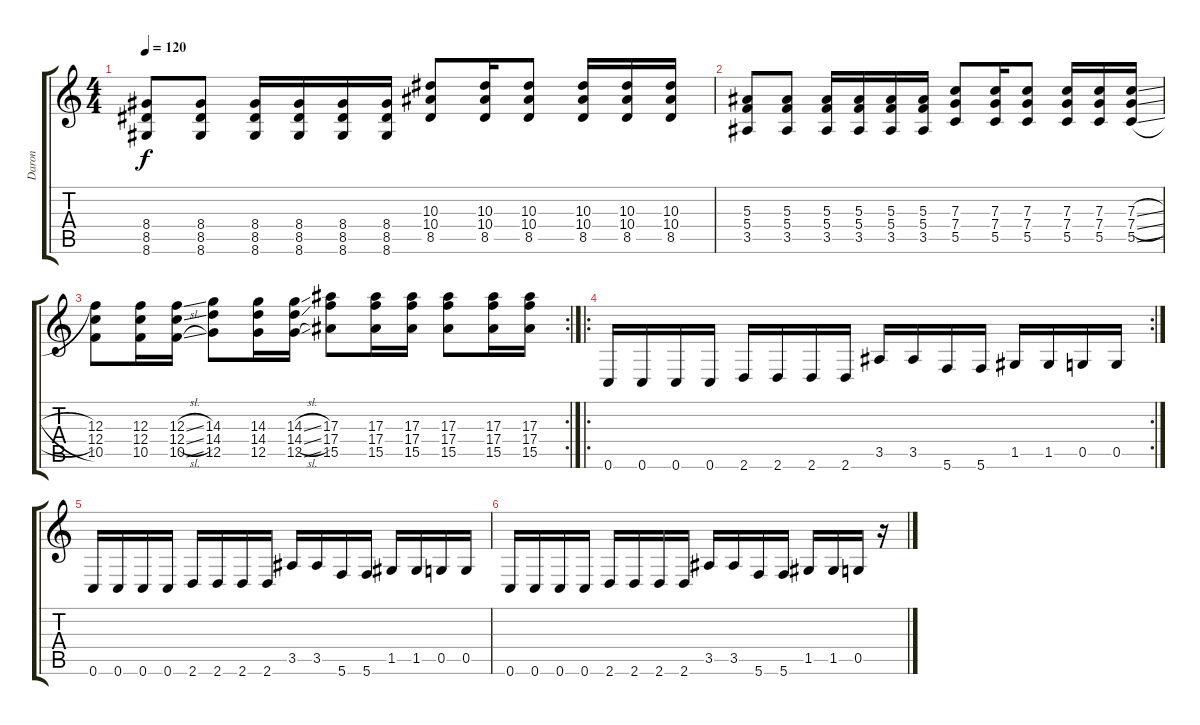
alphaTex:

\track ("Daron" "Daron") {instrument distortionguitar}
\staff {score tabs}
\tuning (D4 A3 F3 C3 G2 C2) {hide}
\ts (4 4)
\tempo 120
\clef g2
\ks c
(8.4 8.5 8.6).8{dy f} (8.4 8.5 8.6).8 (8.4 8.5 8.6).16 (8.4 8.5 8.6).16 (8.4 8.5 8.6).16 (8.4 8.5 8.6).16 (10.3 10.4 8.5).8 (10.3 10.4 8.5).16 (10.3 10.4 8.5).8 (10.3 10.4 8.5).16 (10.3 10.4 8.5).16 (10.3 10.4 8.5).16 |
(5.3 5.4 3.5).8 (5.3 5.4 3.5).8 (5.3 5.4 3.5).16 (5.3 5.4 3.5).16 (5.3 5.4 3.5).16 (5.3 5.4 3.5).16 (7.3 7.4 5.5).8 (7.3 7.4 5.5).16 (7.3 7.4 5.5).8 (7.3 7.4 5.5).16 (7.3 7.4 5.5).16 (7.3{sl} 7.4{sl} 5.5{sl}).16 |
\rc 2
(12.3 12.4 10.5).8 (12.3 12.4 10.5).16 (12.3{sl} 12.4{sl} 10.5{sl}).16 (14.3 14.4 12.5).8 (14.3 14.4 12.5).16 (14.3{sl} 14.4{sl} 12.5{sl}).16 (17.3 17.4 15.5).8 (17.3 17.4 15.5).16 (17.3 17.4 15.5).16 (17.3 17.4 15.5).8 (17.3 17.4 15.5).16 (17.3 17.4 15.5).16 |
\ro
\rc 2
0.6.16 0.6.16 0.6.16 0.6.16 2.6.16 2.6.16 2.6.16 2.6.16 3.5.16 3.5.16 5.6.16 5.6.16 1.5.16 1.5.16 0.5.16 0.5.16 |
0.6.16 0.6.16 0.6.16 0.6.16 2.6.16 2.6.16 2.6.16 2.6.16 3.5.16 3.5.16 5.6.16 5.6.16 1.5.16 1.5.16 0.5.16 0.5.16 |
0.6.16 0.6.16 0.6.16 0.6.16 2.6.16 2.6.16 2.6.16 2.6.16 3.5.16 3.5.16 5.6.16 5.6.16 1.5.16 1.5.16 0.5.16 r.16
